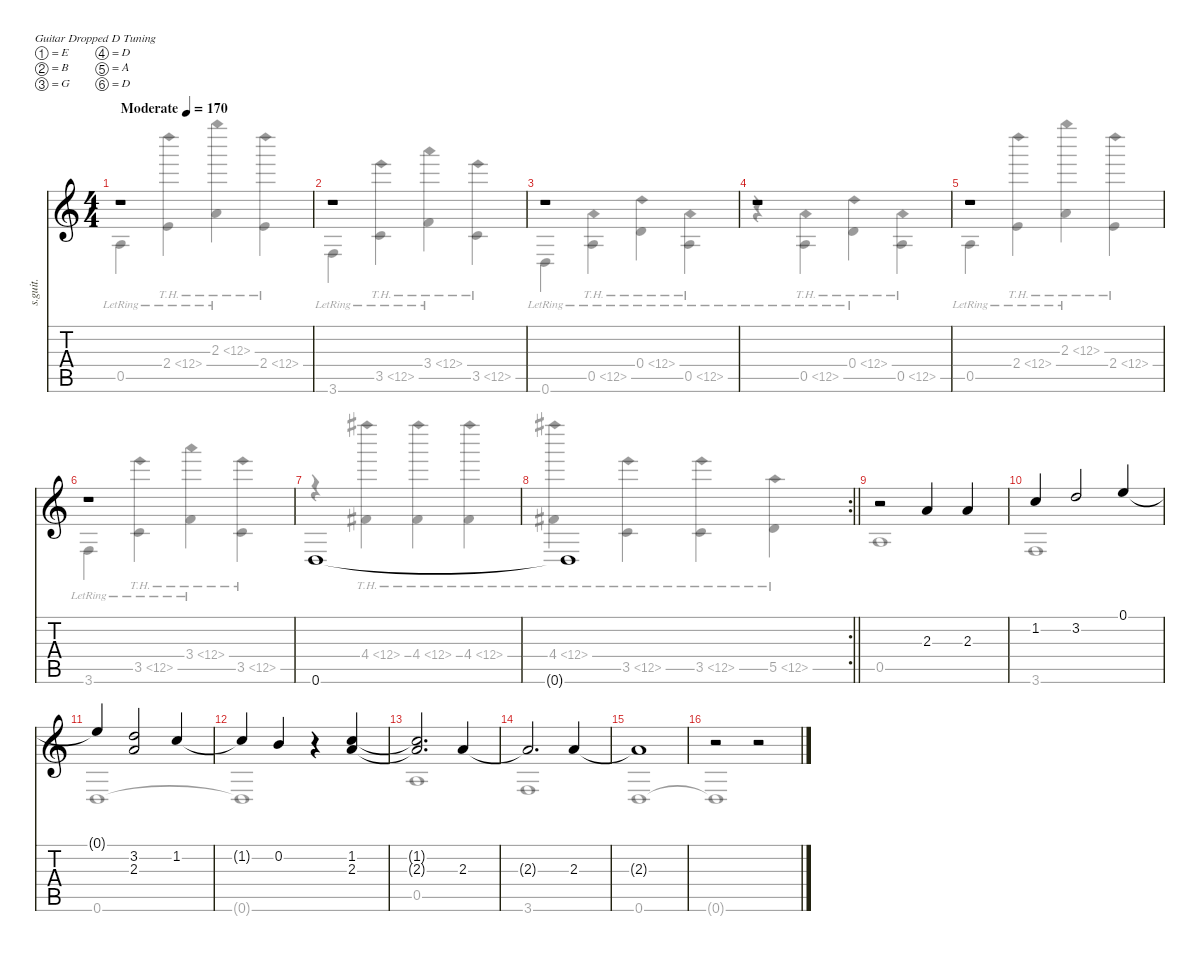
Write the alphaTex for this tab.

\defaultSystemsLayout 4
\hideDynamics
\bracketExtendMode nobrackets
\otherSystemsTrackNameOrientation horizontal
\track ("Track 1" "s.guit.") {instrument acousticguitarsteel}
\staff {score tabs}
\tuning (E4 B3 G3 D3 A2 D2)
\voice
\ts (4 4)
\beaming (8 2 2 2 2)
\tempo (170 "Moderate")
\clef g2
\scale
1.09579
\ks c
r.1{dy f instrument acousticguitarsteel beam Up} |
\scale
0.952105 r.1{beam Up} |
\scale
0.952105 r.1{beam Up} |
\scale
1.06074 r.1{beam Up} |
\scale
0.969632 r.1{beam Up} |
\scale
0.969632 r.1{beam Up} |
\scale
1.05974 0.6.1{beam Up} |
\rc 2
\scale
0.971632
\barLineRight lightlight
0.6{t}.1{beam Up} |
\scale
0.968632 r.2{beam Up} 2.3.4{beam Up} 2.3.4{beam Up} |
\scale
1.06074 1.2.4{beam Up} 3.2.2{beam Up} 0.1.4{beam Up} |
\scale
0.969632 0.1{t}.4{beam Up} (3.2 2.3).2{beam Up} 1.2.4{beam Up} |
\scale
0.969632 1.2{t}.4{beam Up} 0.2.4{beam Up} r.4{beam Up} (1.2 2.3).4{beam Up} |
\scale
1.06074 (1.2{t} 2.3{t}).2{d beam Up} 2.3.4{beam Up} |
\scale
0.969632 2.3{t}.2{d beam Up} 2.3.4{beam Up} |
\scale
0.969632 2.3{t}.1{beam Up} |
\scale
1.06074 r.2{beam Up} r.2{beam Up}
\voice
\clef g2
\ottava regular
\simile none
\scale
1.09579
\ks c
0.5{lr}.4{dy f beam Down} 2.4{th 10 lr}.4{beam Down} 2.3{th 10 lr}.4{beam Down} 2.4{th 10}.4{beam Down} |
\scale
0.952105 3.6{lr}.4{beam Down} 3.5{th 9 lr}.4{beam Down} 3.4{th 9 lr}.4{beam Down} 3.5{th 9}.4{beam Down} |
\scale
0.952105 0.6{lr}.4{beam Down} 0.5{th 12 lr}.4{beam Down} 0.4{th 12 lr}.4{beam Down} 0.5{th 12 lr}.4{beam Down} |
\scale
1.06074 r.4{beam Down} 0.5{th 12 lr}.4{beam Down} 0.4{th 12 lr}.4{beam Down} 0.5{th 12}.4{beam Down} |
\scale
0.969632 0.5{lr}.4{beam Down} 2.4{th 10 lr}.4{beam Down} 2.3{th 10 lr}.4{beam Down} 2.4{th 10}.4{beam Down} |
\scale
0.969632 3.6{lr}.4{beam Down} 3.5{th 9 lr}.4{beam Down} 3.4{th 9 lr}.4{beam Down} 3.5{th 9}.4{beam Down} |
\scale
1.05974 r.4{beam Down} 4.4{th 8 acc #}.4{beam Down} 4.4{th 8 acc #}.4{beam Down} 4.4{th 8 acc #}.4{beam Down} |
\scale
0.971632
\barLineRight lightlight
4.4{th 8 acc #}.4{beam Down} 3.5{th 9}.4{beam Down} 3.5{th 9}.4{beam Down} 5.5{th 7}.4{beam Down} |
\scale
0.968632 0.5.1{beam Down} |
\scale
1.06074 3.6.1{beam Down} |
\scale
0.969632 0.6.1{beam Down} |
\scale
0.969632 0.6{t}.1{beam Down} |
\scale
1.06074 0.5.1{beam Down} |
\scale
0.969632 3.6.1{beam Down} |
\scale
0.969632 0.6.1{beam Down} |
\scale
1.06074 0.6{t}.1{beam Down}
